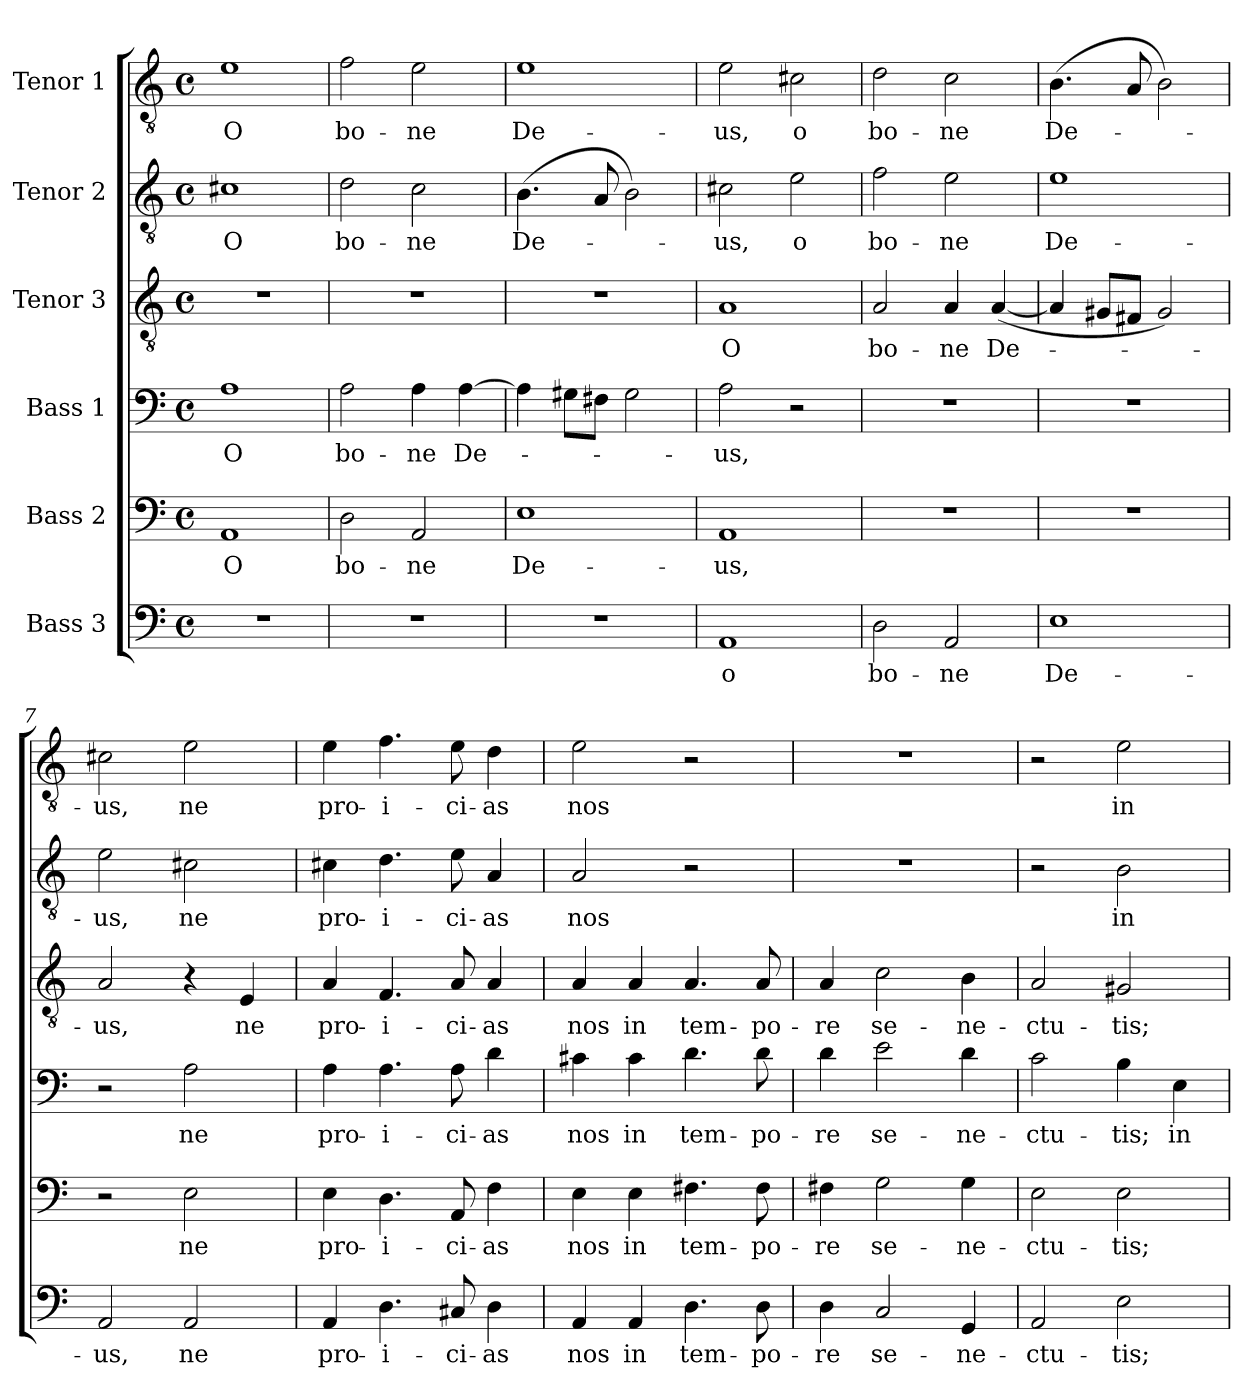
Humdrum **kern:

**kern	**text	**kern	**text	**kern	**text	**kern	**text	**kern	**text	**kern	**text
*part6	*part6	*part5	*part5	*part4	*part4	*part3	*part3	*part2	*part2	*part1	*part1
*staff6	*staff6	*staff5	*staff5	*staff4	*staff4	*staff3	*staff3	*staff2	*staff2	*staff1	*staff1
*I"Bass 3	*	*I"Bass 2	*	*I"Bass 1	*	*I"Tenor 3	*	*I"Tenor 2	*	*I"Tenor 1	*
*clefF4	*	*clefF4	*	*clefF4	*	*clefGv2	*	*clefGv2	*	*clefGv2	*
*k[]	*	*k[]	*	*k[]	*	*k[]	*	*k[]	*	*k[]	*
*C:	*	*C:	*	*C:	*	*C:	*	*C:	*	*C:	*
*M4/4	*	*M4/4	*	*M4/4	*	*M4/4	*	*M4/4	*	*M4/4	*
*met(c)	*	*met(c)	*	*met(c)	*	*met(c)	*	*met(c)	*	*met(c)	*
=1	=1	=1	=1	=1	=1	=1	=1	=1	=1	=1	=1
1r	.	1AA	O	1A	O	1r	.	1c#X	O	1e	O
=2	=2	=2	=2	=2	=2	=2	=2	=2	=2	=2	=2
1r	.	2D\	bo-	2A\	bo-	1r	.	2d\	bo-	2f\	bo-
.	.	2AA/	-ne	4A\	-ne	.	.	2c\	-ne	2e\	-ne
.	.	.	.	[4A\	De-	.	.	.	.	.	.
=3	=3	=3	=3	=3	=3	=3	=3	=3	=3	=3	=3
1r	.	1E	De-	4A\]	.	1r	.	(4.B\	De-	1e	De-
.	.	.	.	8G#X\L	.	.	.	.	.	.	.
.	.	.	.	8F#X\J	.	.	.	8A/	.	.	.
.	.	.	.	2G#\	.	.	.	2B\)	.	.	.
=4	=4	=4	=4	=4	=4	=4	=4	=4	=4	=4	=4
1AA	o	1AA	-us,	2A\	-us,	1A	O	2c#X\	-us,	2e\	-us,
.	.	.	.	2r	.	.	.	2e\	o	2c#X\	o
=5	=5	=5	=5	=5	=5	=5	=5	=5	=5	=5	=5
2D\	bo-	1r	.	1r	.	2A/	bo-	2f\	bo-	2d\	bo-
2AA/	-ne	.	.	.	.	4A/	-ne	2e\	-ne	2c\	-ne
.	.	.	.	.	.	([4A/	De-	.	.	.	.
=6	=6	=6	=6	=6	=6	=6	=6	=6	=6	=6	=6
1E	De-	1r	.	1r	.	4A/]	.	1e	De-	(4.B\	De-
.	.	.	.	.	.	8G#X/L	.	.	.	.	.
.	.	.	.	.	.	8F#X/J	.	.	.	8A/	.
.	.	.	.	.	.	2G#/)	.	.	.	2B\)	.
=7	=7	=7	=7	=7	=7	=7	=7	=7	=7	=7	=7
2AA/	-us,	2r	.	2r	.	2A/	-us,	2e\	us,	2c#X\	-us,
2AA/	ne	2E\	ne	2A\	ne	4r	.	2c#X\	ne	2e\	ne
.	.	.	.	.	.	4E/	ne	.	.	.	.
!!LO:PB:g=z
=8	=8	=8	=8	=8	=8	=8	=8	=8	=8	=8	=8
4AA/	pro-	4E\	pro-	4A\	pro-	4A/	pro-	4c#X\	pro-	4e\	pro-
4.D\	-i-	4.D\	-i-	4.A\	-i-	4.F/	-i-	4.d\	-i-	4.f\	-i-
8C#X/	-ci-	8AA/	-ci-	8A\	-ci-	8A/	-ci-	8e\	-ci-	8e\	-ci-
4D\	-as	4F\	-as	4d\	-as	4A/	-as	4A/	-as	4d\	-as
=9	=9	=9	=9	=9	=9	=9	=9	=9	=9	=9	=9
4AA/	nos	4E\	nos	4c#X\	nos	4A/	nos	2A/	nos	2e\	nos
4AA/	in	4E\	in	4c#\	in	4A/	in	.	.	.	.
4.D\	tem-	4.F#X\	tem-	4.d\	tem-	4.A/	tem-	2r	.	2r	.
8D\	-po-	8F#\	-po-	8d\	-po-	8A/	-po-	.	.	.	.
=10	=10	=10	=10	=10	=10	=10	=10	=10	=10	=10	=10
4D\	-re	4F#X\	-re	4d\	-re	4A/	-re	1r	.	1r	.
2C/	se-	2G\	se-	2e\	se-	2c\	se-	.	.	.	.
4GG/	-ne-	4G\	-ne-	4d\	-ne-	4B\	-ne-	.	.	.	.
=11	=11	=11	=11	=11	=11	=11	=11	=11	=11	=11	=11
2AA/	-ctu-	2E\	-ctu-	2c\	-ctu-	2A/	-ctu-	2r	.	2r	.
2E\	-tis;	2E\	-tis;	4B\	-tis;	2G#X/	-tis;	2B\	in	2e\	in
.	.	.	.	4E\	in	.	.	.	.	.	.
=	=	=	=	=	=	=	=	=	=	=	=
*-	*-	*-	*-	*-	*-	*-	*-	*-	*-	*-	*-
